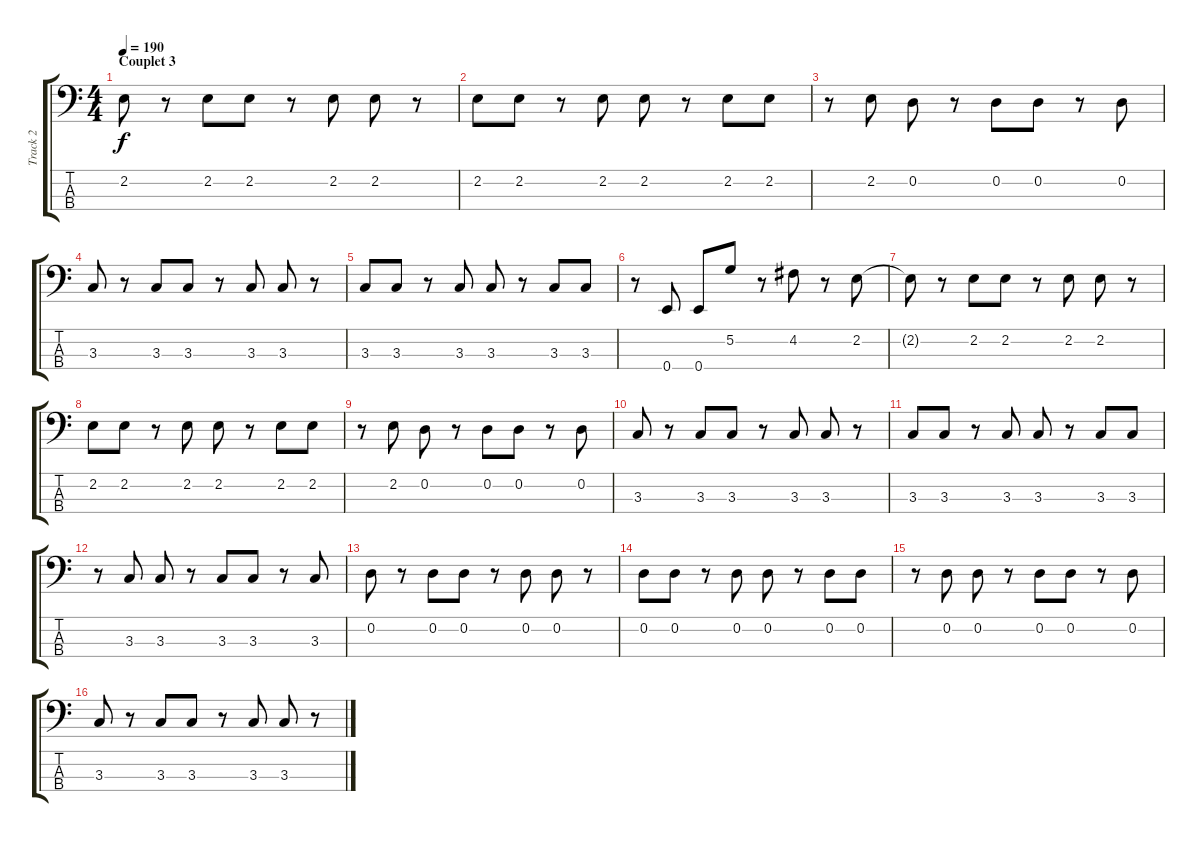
\track ("Track 2" "Track 2") {instrument acousticbass}
\staff {score tabs}
\tuning (G2 D2 A1 E1) {hide}
\ts (4 4)
\section ("" "Couplet 3")
\tempo 190
\clef f4
\ks c
2.2{t}.8{dy f} r.8 2.2.8 2.2.8 r.8 2.2.8 2.2.8 r.8 |
2.2.8 2.2.8 r.8 2.2.8 2.2.8 r.8 2.2.8 2.2.8 |
r.8 2.2.8 0.2.8 r.8 0.2.8 0.2.8 r.8 0.2.8 |
3.3.8 r.8 3.3.8 3.3.8 r.8 3.3.8 3.3.8 r.8 |
3.3.8 3.3.8 r.8 3.3.8 3.3.8 r.8 3.3.8 3.3.8 |
r.8 0.4.8 0.4.8 5.2.8 r.8 4.2.8 r.8 2.2.8 |
2.2{t}.8 r.8 2.2.8 2.2.8 r.8 2.2.8 2.2.8 r.8 |
2.2.8 2.2.8 r.8 2.2.8 2.2.8 r.8 2.2.8 2.2.8 |
r.8 2.2.8 0.2.8 r.8 0.2.8 0.2.8 r.8 0.2.8 |
3.3.8 r.8 3.3.8 3.3.8 r.8 3.3.8 3.3.8 r.8 |
3.3.8 3.3.8 r.8 3.3.8 3.3.8 r.8 3.3.8 3.3.8 |
r.8 3.3.8 3.3.8 r.8 3.3.8 3.3.8 r.8 3.3.8 |
0.2.8 r.8 0.2.8 0.2.8 r.8 0.2.8 0.2.8 r.8 |
0.2.8 0.2.8 r.8 0.2.8 0.2.8 r.8 0.2.8 0.2.8 |
r.8 0.2.8 0.2.8 r.8 0.2.8 0.2.8 r.8 0.2.8 |
3.3.8 r.8 3.3.8 3.3.8 r.8 3.3.8 3.3.8 r.8
